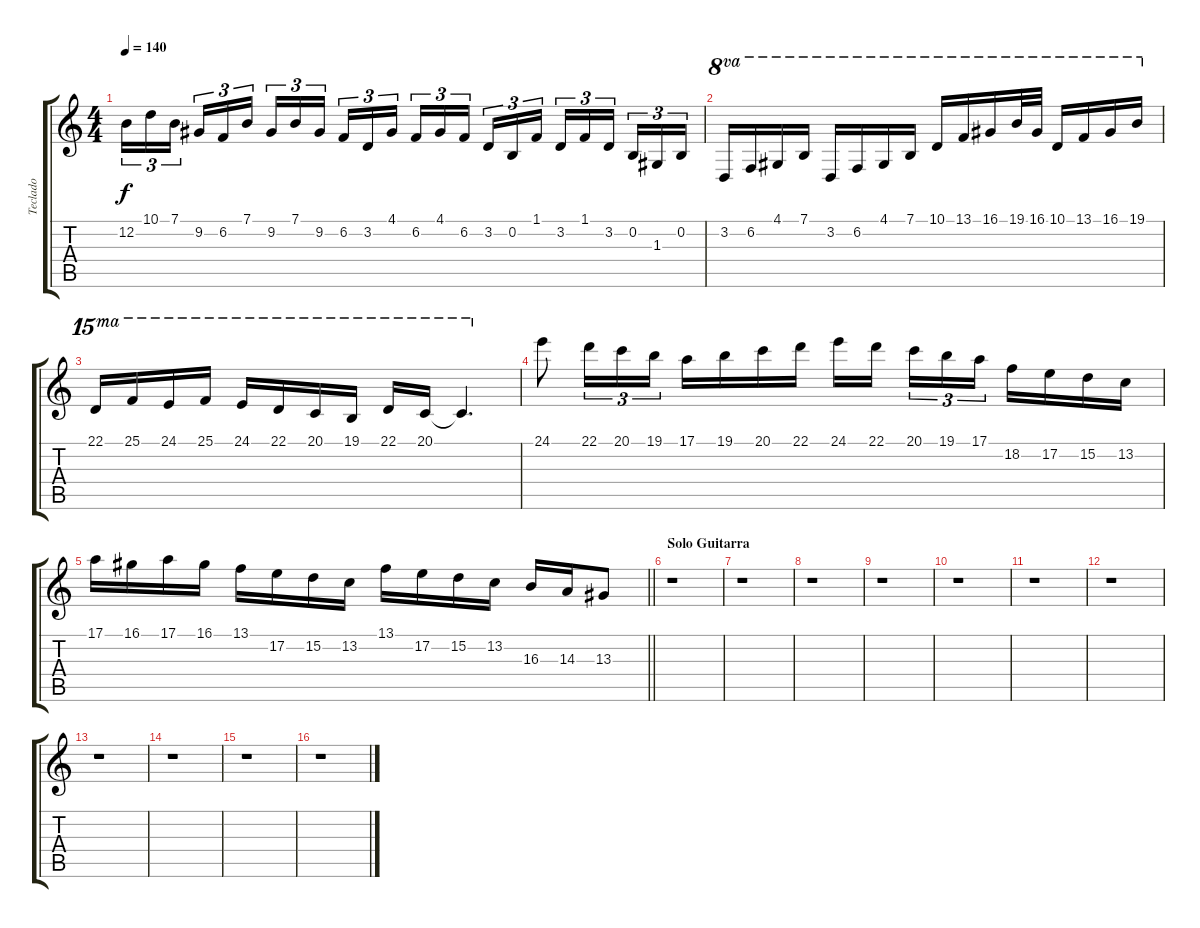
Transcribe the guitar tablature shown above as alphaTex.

\track ("Teclado" "Teclado") {instrument acousticgrandpiano}
\staff {score tabs}
\tuning (E4 B3 G3 D3 A2 E2) {hide}
\ts (4 4)
\tempo 140
\clef g2
\ks c
12.2.16{tu (3 2) dy f} 10.1.16{tu (3 2)} 7.1.16{tu (3 2) beam splitsecondary} 9.2.16{tu (3 2)} 6.2.16{tu (3 2)} 7.1.16{tu (3 2)} 9.2.16{tu (3 2)} 7.1.16{tu (3 2)} 9.2.16{tu (3 2) beam splitsecondary} 6.2.16{tu (3 2)} 3.2.16{tu (3 2)} 4.1.16{tu (3 2)} 6.2.16{tu (3 2)} 4.1.16{tu (3 2)} 6.2.16{tu (3 2) beam splitsecondary} 3.2.16{tu (3 2)} 0.2.16{tu (3 2)} 1.1.16{tu (3 2)} 3.2.16{tu (3 2)} 1.1.16{tu (3 2)} 3.2.16{tu (3 2) beam splitsecondary} 0.2.16{tu (3 2)} 1.3.16{tu (3 2)} 0.2.16{tu (3 2)} |
3.2.16{ot 8va} 6.2.16{ot 8va} 4.1.16{ot 8va} 7.1.16{ot 8va} 3.2.16{ot 8va} 6.2.16{ot 8va} 4.1.16{ot 8va} 7.1.16{ot 8va} 10.1.16{ot 8va} 13.1.16{ot 8va} 16.1.16{ot 8va} 19.1.32{ot 8va} 16.1.32{ot 8va} 10.1.16{ot 8va} 13.1.16{ot 8va} 16.1.16{ot 8va} 19.1.16{ot 8va} |
22.1.16{ot 15ma} 25.1.16{ot 15ma} 24.1.16{ot 15ma} 25.1.16{ot 15ma} 24.1.16{ot 15ma} 22.1.16{ot 15ma} 20.1.16{ot 15ma} 19.1.16{ot 15ma} 22.1.16{ot 15ma} 20.1.16{ot 15ma} 20.1{t}.4{d ot 15ma} |
24.1.8 22.1.16{tu (3 2)} 20.1.16{tu (3 2)} 19.1.16{tu (3 2)} 17.1.16 19.1.16 20.1.16 22.1.16 24.1.16 22.1.16{beam splitsecondary} 20.1.16{tu (3 2)} 19.1.16{tu (3 2)} 17.1.16{tu (3 2)} 18.2.16 17.2.16 15.2.16 13.2.16 |
\barLineRight lightlight
17.1.16 16.1.16 17.1.16 16.1.16 13.1.16 17.2.16 15.2.16 13.2.16 13.1.16 17.2.16 15.2.16 13.2.16 16.3.16 14.3.16 13.3.8 |
\section ("" "Solo Guitarra")
r.1 |
r.1 |
r.1 |
r.1 |
r.1 |
r.1 |
r.1 |
r.1 |
r.1 |
r.1 |
r.1
